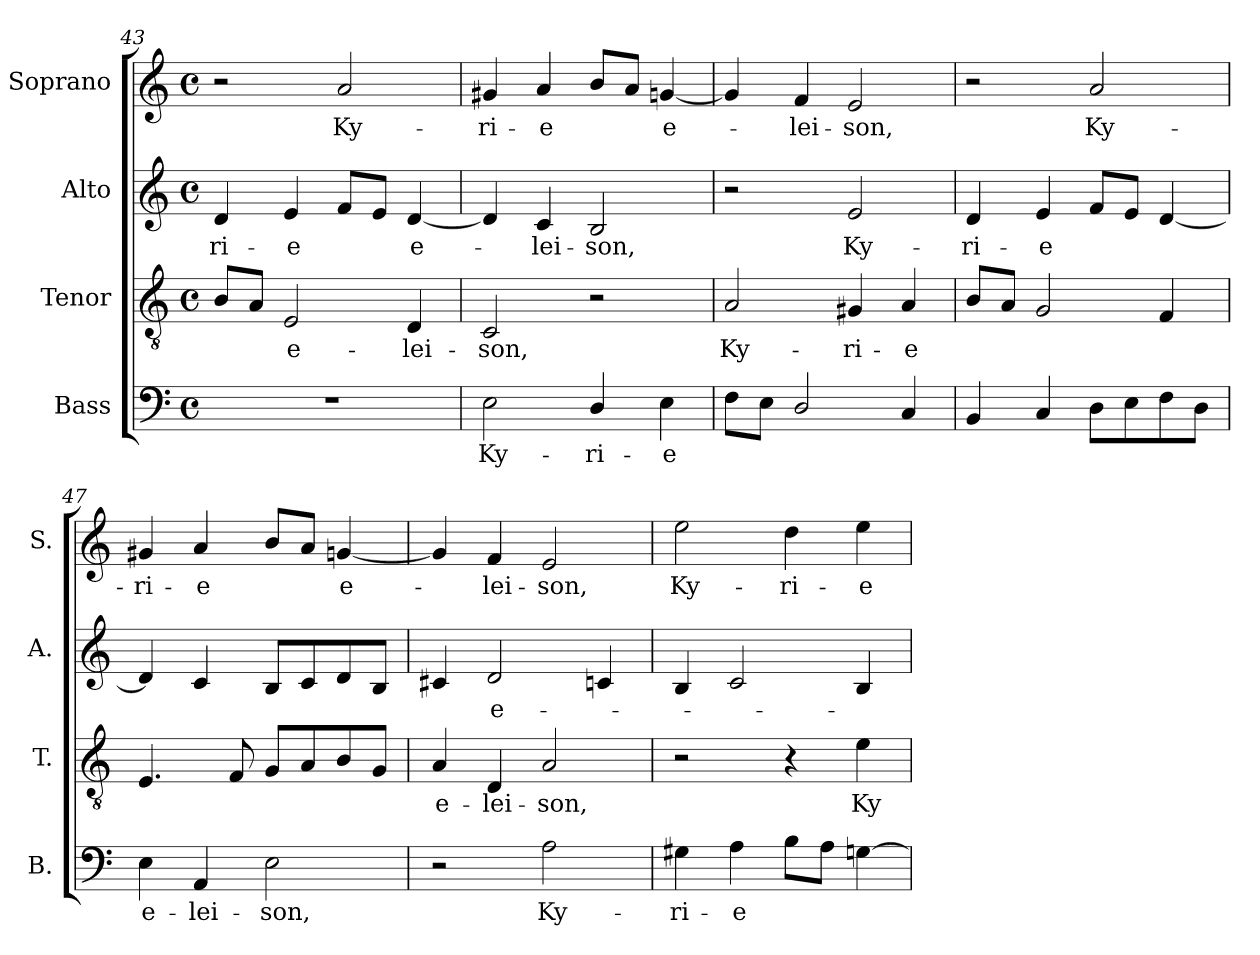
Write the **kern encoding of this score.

**kern	**text	**kern	**text	**kern	**text	**kern	**text
*part4	*part4	*part3	*part3	*part2	*part2	*part1	*part1
*staff4	*staff4	*staff3	*staff3	*staff2	*staff2	*staff1	*staff1
*I"Bass	*	*I"Tenor	*	*I"Alto	*	*I"Soprano	*
*I'B.	*	*I'T.	*	*I'A.	*	*I'S.	*
*clefF4	*	*clefGv2	*	*clefG2	*	*clefG2	*
*	*	*ITrd7c12	*	*	*	*	*
*k[]	*	*k[]	*	*k[]	*	*k[]	*
*C:	*	*C:	*	*C:	*	*C:	*
*M4/4	*	*M4/4	*	*M4/4	*	*M4/4	*
*met(c)	*	*met(c)	*	*met(c)	*	*met(c)	*
=43	=43	=43	=43	=43	=43	=43	=43
!	!	!	!	!	!LO:LY:b:color=#000000	!	!
1r	.	8BBi/L	.	4di/	-ri-	2r	.
.	.	8AAi/J	.	.	.	.	.
!	!	!	!LO:LY:b:color=#000000	!	!	!	!
!	!	!	!	!	!LO:LY:b:color=#000000	!	!
.	.	2EEi/	e-	4ei/	-e	.	.
!	!	!	!	!	!	!	!LO:LY:b:color=#000000
.	.	.	.	8fi/L	.	2ai/	Ky-
.	.	.	.	8ei/J	.	.	.
!	!	!	!LO:LY:b:color=#000000	!	!	!	!
!	!	!	!	!	!LO:LY:b:color=#000000	!	!
.	.	4DDi/	-lei-	[4di/	e-	.	.
=44	=44	=44	=44	=44	=44	=44	=44
!	!LO:LY:b:color=#000000	!	!	!	!	!	!
!	!	!	!LO:LY:b:color=#000000	!	!	!	!
!	!	!	!	!	!	!	!LO:LY:b:color=#000000
2Ei\	Ky-	2CCi/	-son,	4di/]	.	4g#Xi/	-ri-
!	!	!	!	!	!LO:LY:b:color=#000000	!	!
!	!	!	!	!	!	!	!LO:LY:b:color=#000000
.	.	.	.	4ci/	-lei-	4ai/	-e
!	!LO:LY:b:color=#000000	!	!	!	!	!	!
!	!	!	!	!	!LO:LY:b:color=#000000	!	!
4Di/	-ri-	2r	.	2Bi/	-son,	8bi/L	.
.	.	.	.	.	.	8ai/J	.
!	!LO:LY:b:color=#000000	!	!	!	!	!	!
!	!	!	!	!	!	!	!LO:LY:b:color=#000000
4Ei\	-e	.	.	.	.	[4gni/	e-
=45	=45	=45	=45	=45	=45	=45	=45
!	!	!	!LO:LY:b:color=#000000	!	!	!	!
8Fi\L	.	2AAi/	Ky-	2r	.	4gi/]	.
8Ei\J	.	.	.	.	.	.	.
!	!	!	!	!	!	!	!LO:LY:b:color=#000000
2Di/	.	.	.	.	.	4fi/	-lei-
!	!	!	!LO:LY:b:color=#000000	!	!	!	!
!	!	!	!	!	!LO:LY:b:color=#000000	!	!
!	!	!	!	!	!	!	!LO:LY:b:color=#000000
.	.	4GG#Xi/	-ri-	2ei/	Ky-	2ei/	-son,
!	!	!	!LO:LY:b:color=#000000	!	!	!	!
4Ci/	.	4AAi/	-e	.	.	.	.
=46	=46	=46	=46	=46	=46	=46	=46
!	!	!	!	!	!LO:LY:b:color=#000000	!	!
4BBi/	.	8BBi/L	.	4di/	-ri-	2r	.
.	.	8AAi/J	.	.	.	.	.
!	!	!	!	!	!LO:LY:b:color=#000000	!	!
4Ci/	.	2GGi/	.	4ei/	-e	.	.
!	!	!	!	!	!	!	!LO:LY:b:color=#000000
8Di\L	.	.	.	8fi/L	.	2ai/	Ky-
8Ei\	.	.	.	8ei/J	.	.	.
8Fi\	.	4FFi/	.	[4di/	.	.	.
8Di\J	.	.	.	.	.	.	.
!!LO:LB:g=z
=47	=47	=47	=47	=47	=47	=47	=47
!	!LO:LY:b:color=#000000	!	!	!	!	!	!
!	!	!	!	!	!	!	!LO:LY:b:color=#000000
4Ei\	e-	4.EEi/	.	4di/]	.	4g#Xi/	-ri-
!	!LO:LY:b:color=#000000	!	!	!	!	!	!
!	!	!	!	!	!	!	!LO:LY:b:color=#000000
4AAi/	-lei-	.	.	4ci/	.	4ai/	-e
.	.	8FFi/	.	.	.	.	.
!	!LO:LY:b:color=#000000	!	!	!	!	!	!
2Ei\	-son,	8GGi/L	.	8Bi/L	.	8bi/L	.
.	.	8AAi/	.	8ci/	.	8ai/J	.
!	!	!	!	!	!	!	!LO:LY:b:color=#000000
.	.	8BBi/	.	8di/	.	[4gni/	e-
.	.	8GGi/J	.	8Bi/J	.	.	.
=48	=48	=48	=48	=48	=48	=48	=48
!	!	!	!LO:LY:b:color=#000000	!	!	!	!
2r	.	4AAi/	e-	4c#Xi/	.	4gi/]	.
!	!	!	!LO:LY:b:color=#000000	!	!	!	!
!	!	!	!	!	!LO:LY:b:color=#000000	!	!
!	!	!	!	!	!	!	!LO:LY:b:color=#000000
.	.	4DDi/	-lei-	2di/	e-	4fi/	-lei-
!	!LO:LY:b:color=#000000	!	!	!	!	!	!
!	!	!	!LO:LY:b:color=#000000	!	!	!	!
!	!	!	!	!	!	!	!LO:LY:b:color=#000000
2Ai\	Ky-	2AAi/	-son,	.	.	2ei/	-son,
.	.	.	.	4cni/	.	.	.
=49	=49	=49	=49	=49	=49	=49	=49
!	!LO:LY:b:color=#000000	!	!	!	!	!	!
!	!	!	!	!	!	!	!LO:LY:b:color=#000000
4G#Xi\	-ri-	2r	.	4Bi/	.	2eei\	Ky-
!	!LO:LY:b:color=#000000	!	!	!	!	!	!
4Ai\	-e	.	.	2ci/	.	.	.
!	!	!	!	!	!	!	!LO:LY:b:color=#000000
8Bi\L	.	4r	.	.	.	4ddi\	-ri-
8Ai\J	.	.	.	.	.	.	.
!	!	!	!LO:LY:b:color=#000000	!	!	!	!
!	!	!	!	!	!	!	!LO:LY:b:color=#000000
[4Gni\	.	4Ei\	Ky-	4Bi/	.	4eei\	-e
=	=	=	=	=	=	=	=
*-	*-	*-	*-	*-	*-	*-	*-
